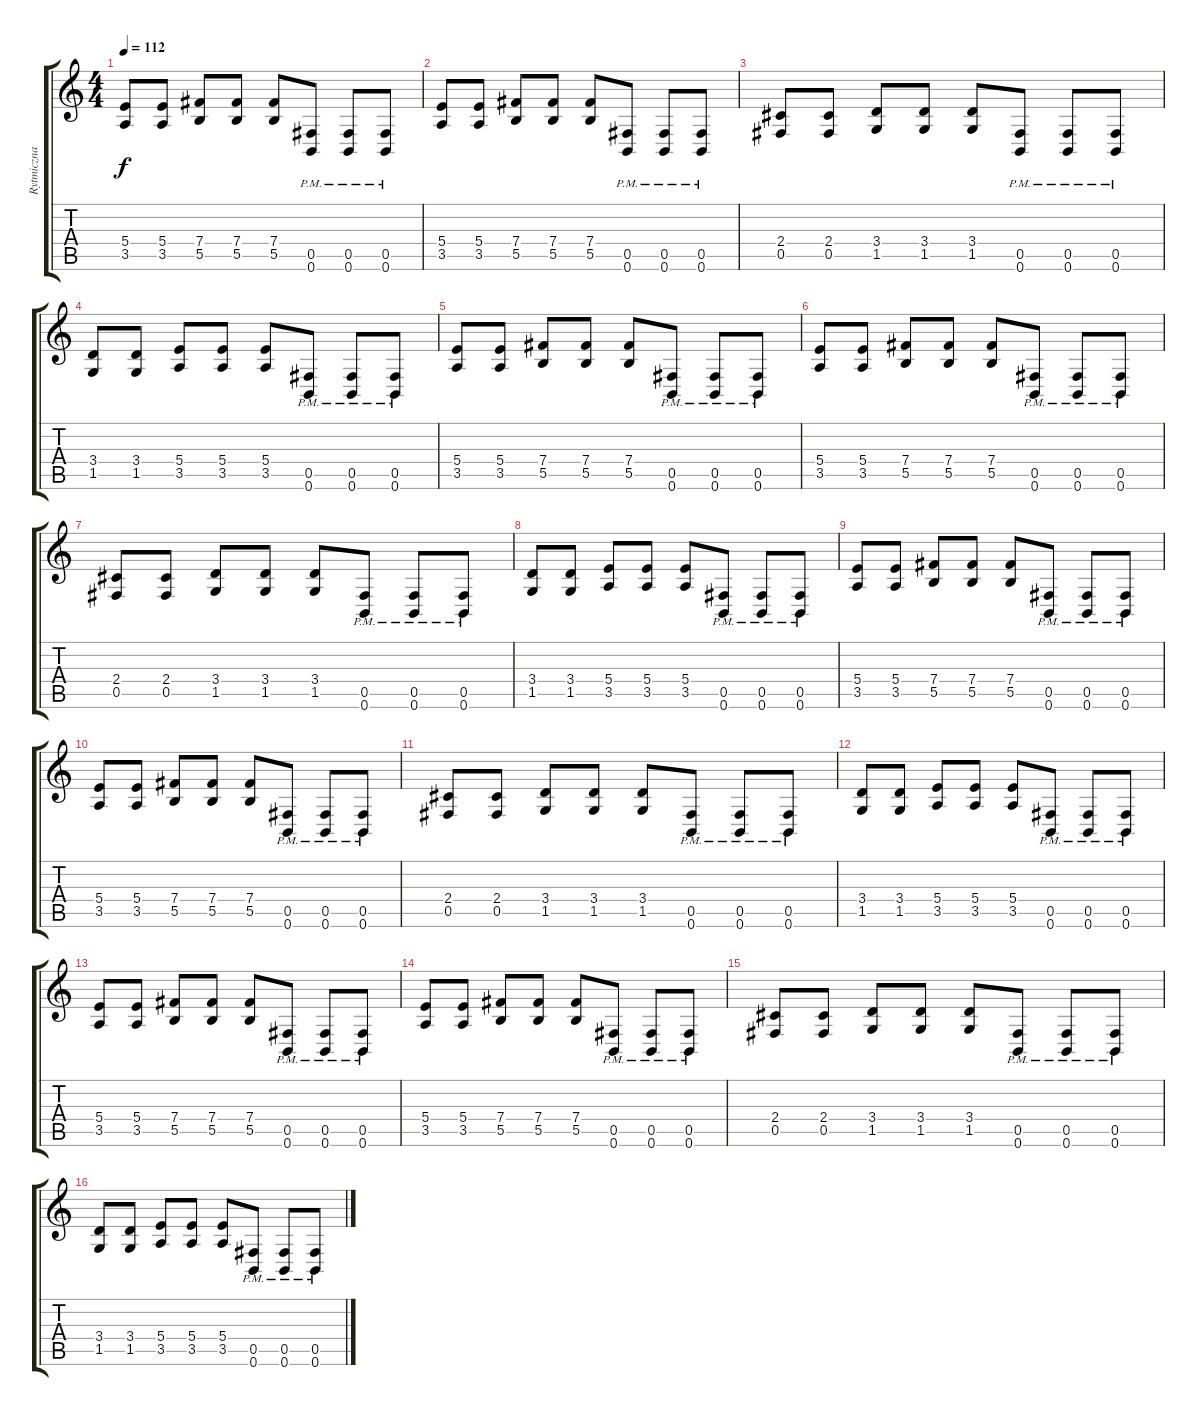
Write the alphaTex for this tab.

\track ("Rytmiczna 1" "Rytmiczna ") {instrument distortionguitar}
\staff {score tabs}
\tuning (Db4 Ab3 E3 B2 Gb2 B1) {hide}
\ts (4 4)
\tempo 112
\clef g2
\ks c
(5.4 3.5).8{dy f} (5.4 3.5).8 (7.4 5.5).8 (7.4 5.5).8 (7.4 5.5).8 (0.5{pm} 0.6{pm}).8 (0.5{pm} 0.6{pm}).8 (0.5{pm} 0.6{pm}).8 |
(5.4 3.5).8 (5.4 3.5).8 (7.4 5.5).8 (7.4 5.5).8 (7.4 5.5).8 (0.5{pm} 0.6{pm}).8 (0.5{pm} 0.6{pm}).8 (0.5{pm} 0.6{pm}).8 |
(2.4 0.5).8 (2.4 0.5).8 (3.4 1.5).8 (3.4 1.5).8 (3.4 1.5).8 (0.5{pm} 0.6{pm}).8 (0.5{pm} 0.6{pm}).8 (0.5{pm} 0.6{pm}).8 |
(3.4 1.5).8 (3.4 1.5).8 (5.4 3.5).8 (5.4 3.5).8 (5.4 3.5).8 (0.5{pm} 0.6{pm}).8 (0.5{pm} 0.6{pm}).8 (0.5{pm} 0.6{pm}).8 |
(5.4 3.5).8 (5.4 3.5).8 (7.4 5.5).8 (7.4 5.5).8 (7.4 5.5).8 (0.5{pm} 0.6{pm}).8 (0.5{pm} 0.6{pm}).8 (0.5{pm} 0.6{pm}).8 |
(5.4 3.5).8 (5.4 3.5).8 (7.4 5.5).8 (7.4 5.5).8 (7.4 5.5).8 (0.5{pm} 0.6{pm}).8 (0.5{pm} 0.6{pm}).8 (0.5{pm} 0.6{pm}).8 |
(2.4 0.5).8 (2.4 0.5).8 (3.4 1.5).8 (3.4 1.5).8 (3.4 1.5).8 (0.5{pm} 0.6{pm}).8 (0.5{pm} 0.6{pm}).8 (0.5{pm} 0.6{pm}).8 |
(3.4 1.5).8 (3.4 1.5).8 (5.4 3.5).8 (5.4 3.5).8 (5.4 3.5).8 (0.5{pm} 0.6{pm}).8 (0.5{pm} 0.6{pm}).8 (0.5{pm} 0.6{pm}).8 |
(5.4 3.5).8 (5.4 3.5).8 (7.4 5.5).8 (7.4 5.5).8 (7.4 5.5).8 (0.5{pm} 0.6{pm}).8 (0.5{pm} 0.6{pm}).8 (0.5{pm} 0.6{pm}).8 |
(5.4 3.5).8 (5.4 3.5).8 (7.4 5.5).8 (7.4 5.5).8 (7.4 5.5).8 (0.5{pm} 0.6{pm}).8 (0.5{pm} 0.6{pm}).8 (0.5{pm} 0.6{pm}).8 |
(2.4 0.5).8 (2.4 0.5).8 (3.4 1.5).8 (3.4 1.5).8 (3.4 1.5).8 (0.5{pm} 0.6{pm}).8 (0.5{pm} 0.6{pm}).8 (0.5{pm} 0.6{pm}).8 |
(3.4 1.5).8 (3.4 1.5).8 (5.4 3.5).8 (5.4 3.5).8 (5.4 3.5).8 (0.5{pm} 0.6{pm}).8 (0.5{pm} 0.6{pm}).8 (0.5{pm} 0.6{pm}).8 |
(5.4 3.5).8 (5.4 3.5).8 (7.4 5.5).8 (7.4 5.5).8 (7.4 5.5).8 (0.5{pm} 0.6{pm}).8 (0.5{pm} 0.6{pm}).8 (0.5{pm} 0.6{pm}).8 |
(5.4 3.5).8 (5.4 3.5).8 (7.4 5.5).8 (7.4 5.5).8 (7.4 5.5).8 (0.5{pm} 0.6{pm}).8 (0.5{pm} 0.6{pm}).8 (0.5{pm} 0.6{pm}).8 |
(2.4 0.5).8 (2.4 0.5).8 (3.4 1.5).8 (3.4 1.5).8 (3.4 1.5).8 (0.5{pm} 0.6{pm}).8 (0.5{pm} 0.6{pm}).8 (0.5{pm} 0.6{pm}).8 |
(3.4 1.5).8 (3.4 1.5).8 (5.4 3.5).8 (5.4 3.5).8 (5.4 3.5).8 (0.5{pm} 0.6{pm}).8 (0.5{pm} 0.6{pm}).8 (0.5{pm} 0.6{pm}).8
